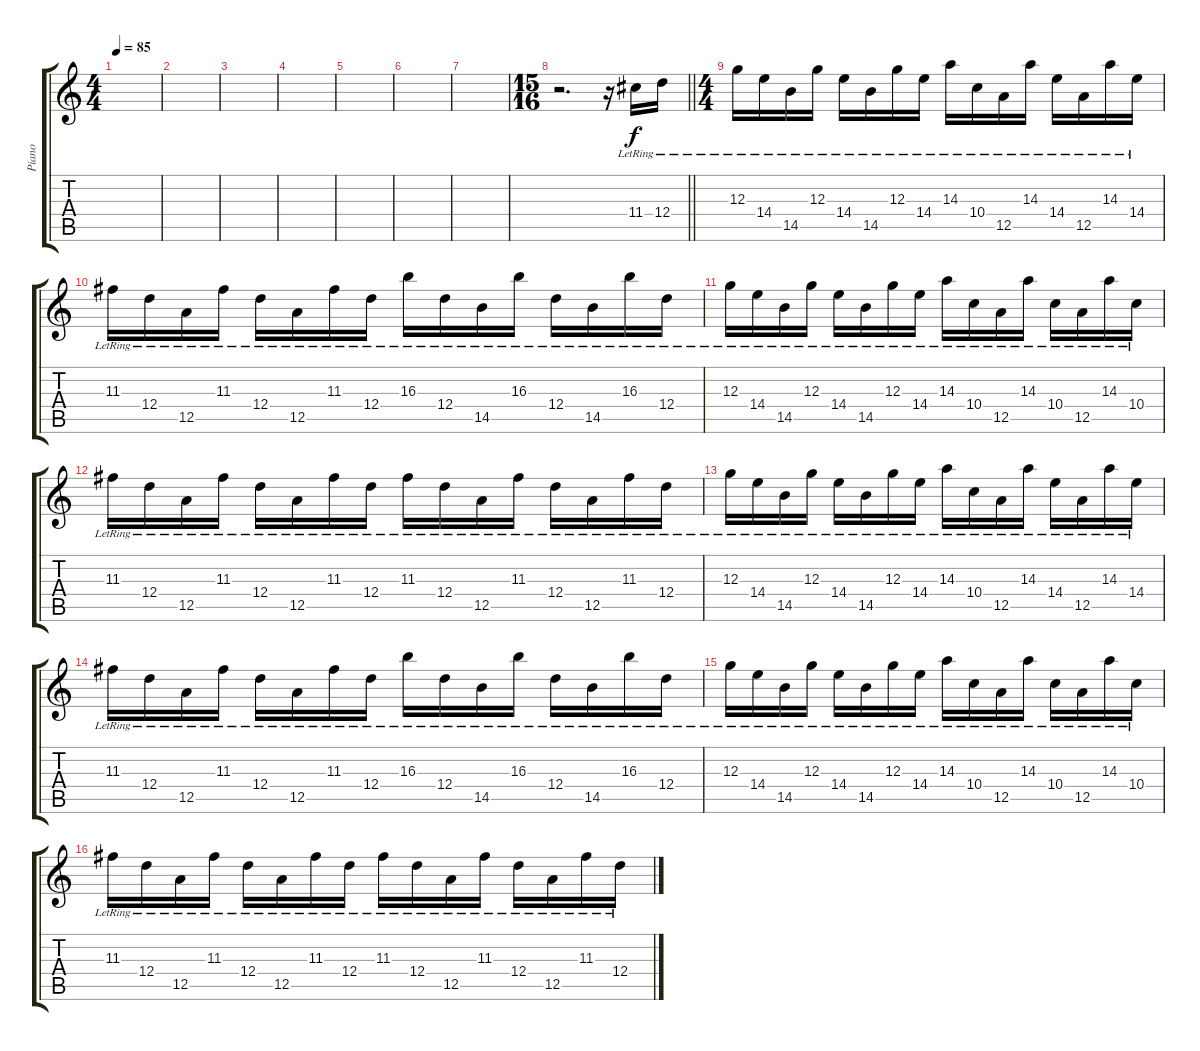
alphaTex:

\track ("Piano" "Piano") {solo instrument acousticguitarsteel}
\staff {score tabs}
\tuning (E4 B3 G3 D3 A2 E2) {hide}
\ts (4 4)
\section ("" "")
\tempo 85
\clef g2
\ks c
|
|
|
|
|
|
|
\ts (15 16)
\barLineRight lightlight
r.2{d} r.16 11.4{lr}.16 12.4{lr}.16 |
\ts (4 4)
\section ("" "")
12.3{lr}.16 14.4{lr}.16 14.5{lr}.16 12.3{lr}.16 14.4{lr}.16 14.5{lr}.16 12.3{lr}.16 14.4{lr}.16 14.3{lr}.16 10.4{lr}.16 12.5{lr}.16 14.3{lr}.16 14.4{lr}.16 12.5{lr}.16 14.3{lr}.16 14.4{lr}.16 |
11.3{lr}.16 12.4{lr}.16 12.5{lr}.16 11.3{lr}.16 12.4{lr}.16 12.5{lr}.16 11.3{lr}.16 12.4{lr}.16 16.3{lr}.16 12.4{lr}.16 14.5{lr}.16 16.3{lr}.16 12.4{lr}.16 14.5{lr}.16 16.3{lr}.16 12.4{lr}.16 |
12.3{lr}.16 14.4{lr}.16 14.5{lr}.16 12.3{lr}.16 14.4{lr}.16 14.5{lr}.16 12.3{lr}.16 14.4{lr}.16 14.3{lr}.16 10.4{lr}.16 12.5{lr}.16 14.3{lr}.16 10.4{lr}.16 12.5{lr}.16 14.3{lr}.16 10.4{lr}.16 |
11.3{lr}.16 12.4{lr}.16 12.5{lr}.16 11.3{lr}.16 12.4{lr}.16 12.5{lr}.16 11.3{lr}.16 12.4{lr}.16 11.3{lr}.16 12.4{lr}.16 12.5{lr}.16 11.3{lr}.16 12.4{lr}.16 12.5{lr}.16 11.3{lr}.16 12.4{lr}.16 |
12.3{lr}.16 14.4{lr}.16 14.5{lr}.16 12.3{lr}.16 14.4{lr}.16 14.5{lr}.16 12.3{lr}.16 14.4{lr}.16 14.3{lr}.16 10.4{lr}.16 12.5{lr}.16 14.3{lr}.16 14.4{lr}.16 12.5{lr}.16 14.3{lr}.16 14.4{lr}.16 |
11.3{lr}.16 12.4{lr}.16 12.5{lr}.16 11.3{lr}.16 12.4{lr}.16 12.5{lr}.16 11.3{lr}.16 12.4{lr}.16 16.3{lr}.16 12.4{lr}.16 14.5{lr}.16 16.3{lr}.16 12.4{lr}.16 14.5{lr}.16 16.3{lr}.16 12.4{lr}.16 |
12.3{lr}.16 14.4{lr}.16 14.5{lr}.16 12.3{lr}.16 14.4{lr}.16 14.5{lr}.16 12.3{lr}.16 14.4{lr}.16 14.3{lr}.16 10.4{lr}.16 12.5{lr}.16 14.3{lr}.16 10.4{lr}.16 12.5{lr}.16 14.3{lr}.16 10.4{lr}.16 |
11.3{lr}.16 12.4{lr}.16 12.5{lr}.16 11.3{lr}.16 12.4{lr}.16 12.5{lr}.16 11.3{lr}.16 12.4{lr}.16 11.3{lr}.16 12.4{lr}.16 12.5{lr}.16 11.3{lr}.16 12.4{lr}.16 12.5{lr}.16 11.3{lr}.16 12.4{lr}.16
